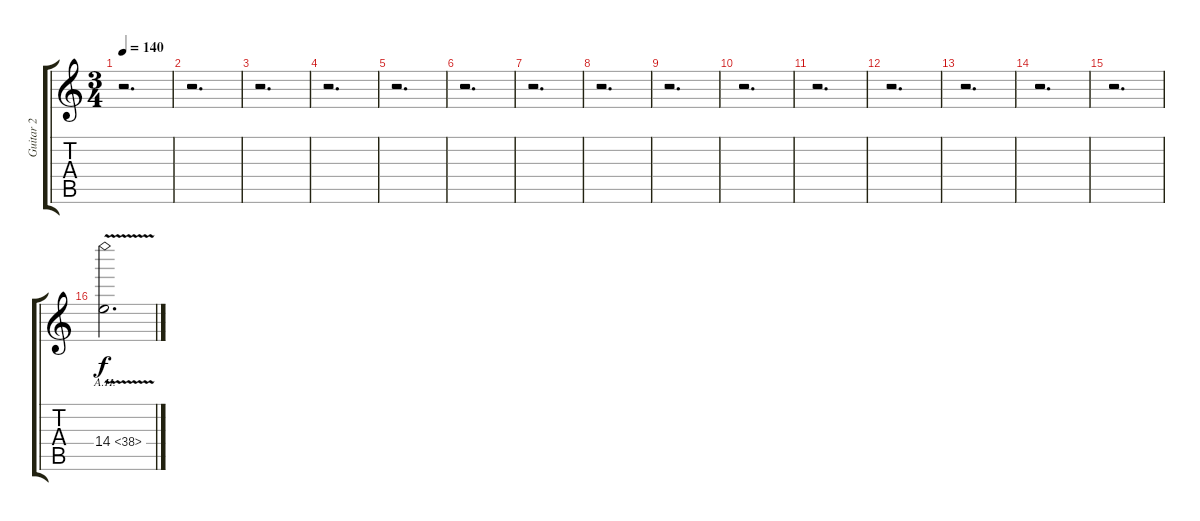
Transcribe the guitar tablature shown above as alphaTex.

\track ("Guitar 2" "Guitar 2") {instrument overdrivenguitar}
\staff {score tabs}
\tuning (E4 B3 G3 D3 A2 E2) {hide}
\ts (3 4)
\tempo 140
\clef g2
\ks c
r.2{d dy f} |
r.2{d} |
r.2{d} |
r.2{d} |
r.2{d} |
r.2{d} |
r.2{d} |
r.2{d} |
r.2{d} |
r.2{d} |
r.2{d} |
r.2{d} |
r.2{d} |
r.2{d} |
r.2{d} |
14.4{ah 24 v}.2{d}
